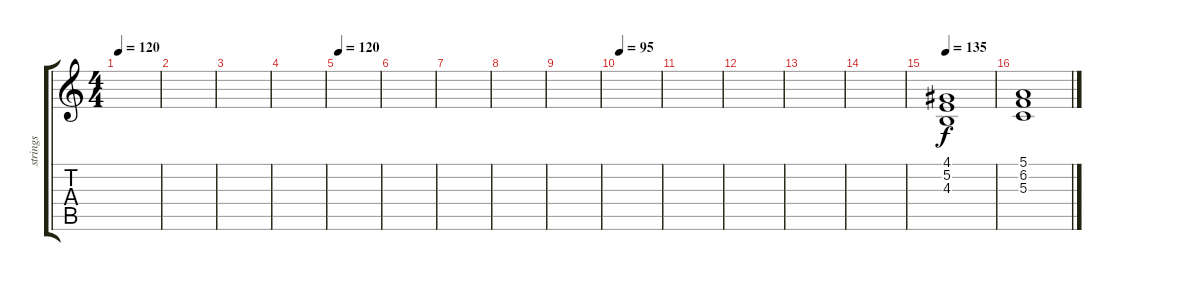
\track ("strings" "strings") {instrument stringensemble1}
\staff {score tabs}
\tuning (E4 B3 G3 D3 A2 E2) {hide}
\ts (4 4)
\tempo 120
\clef g2
\ks c
|
|
|
|
\tempo 120
|
|
|
|
|
\tempo 95
|
|
|
|
|
\tempo 135
(4.1 5.2 4.3).1 |
(5.1 6.2 5.3).1
